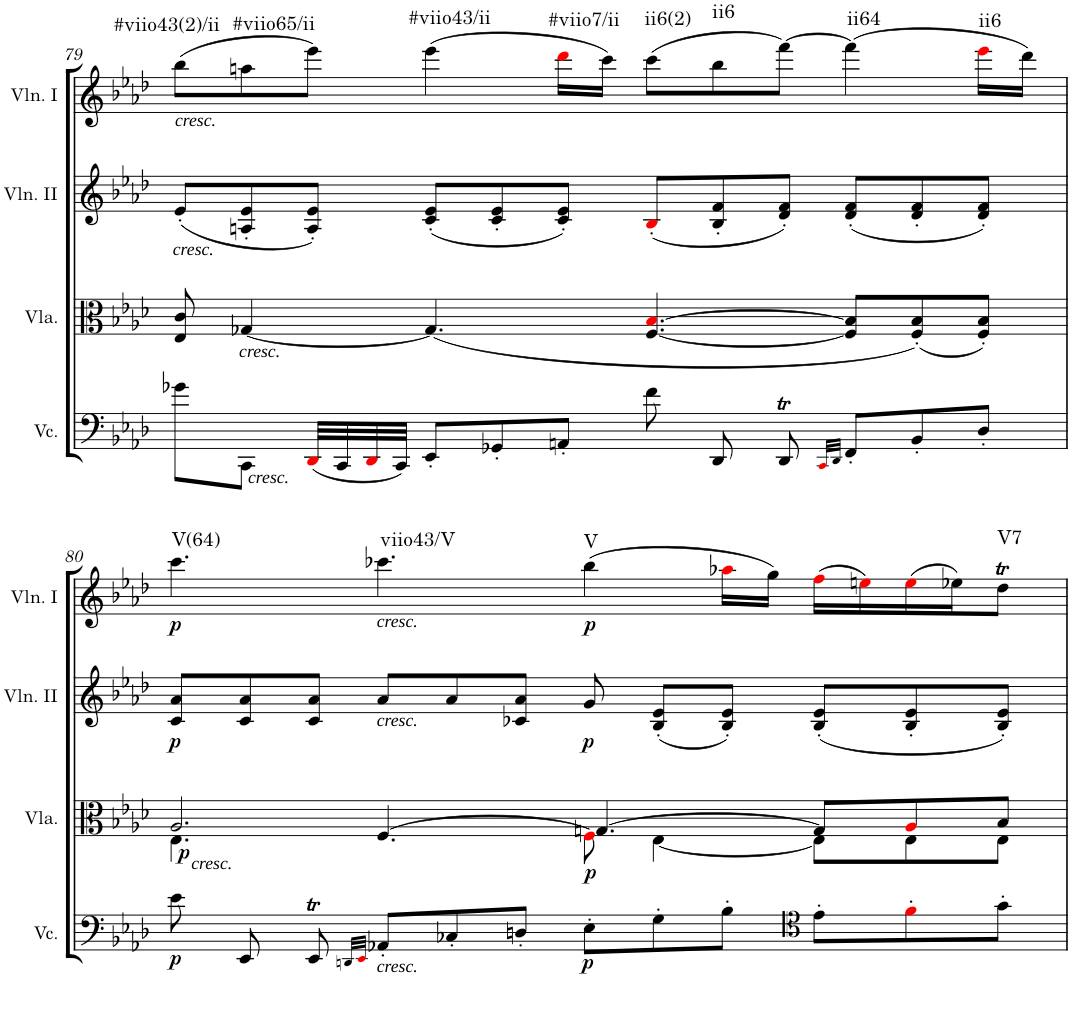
**kern	**dynam	**kern	**dynam	**kern	**dynam	**kern	**dynam	**harte
*part4	*part4	*part3	*part3	*part2	*part2	*part1	*part1	*part1
*staff4	*staff4	*staff3	*staff3	*staff2	*staff2	*staff1	*staff1	*
*I"Violoncello	*	*I"Viola	*	*I"Violin II	*	*I"Violin I	*	*
*I'Vc.	*	*I'Vla.	*	*I'Vln. II	*	*I'Vln. I	*	*
!!LO:PB:g=z
*clefF4	*	*clefC3	*	*clefG2	*	*clefG2	*	*
*k[b-e-a-d-]	*	*k[b-e-a-d-]	*	*k[b-e-a-d-]	*	*k[b-e-a-d-]	*	*
*M12/8	*	*M12/8	*	*M12/8	*	*M12/8	*	*
=79	=79	=79	=79	=79	=79	=79	=79	=79
!	!	!	!	!	!	!LO:TX:b:i:t=cresc.	!	!
!	!	!	!	!LO:TX:b:i:t=cresc.	!	!	!	!LO:H:kt=#viio43(2)/ii
8g-X\L	.	8E-/ 8c/	.	(8e-'/L	.	(8bb-\L	.	N
!	!	!LO:TX:b:i:t=cresc.	!	!	!	!	!	!
!LO:TX:b:i:t=cresc.	!	!	!	!	!	!	!	!LO:H:kt=#viio65/ii
8CC\J	.	[4G-X/	.	8An/' 8e-/'	.	8aan\	.	N
(32DD-i/LLL	.	.	.	8A/' 8e-/'J)	.	8eee-\J)	.	.
32CC/	.	.	.	.	.	.	.	.
32DD-i/	.	.	.	.	.	.	.	.
32CC/JJJ)	.	.	.	.	.	.	.	.
!	!	!	!	!	!	!	!	!LO:H:kt=#viio43/ii
8EE-'/L	.	(4.G-/]	.	(8c/' 8e-/'L	.	(4eee-\	.	N
8GG-X'/	.	.	.	8c/' 8e-/'	.	.	.	.
!	!	!	!	!	!	!	!	!LO:H:kt=#viio7/ii
8AAn'/J	.	.	.	8c/' 8e-/'J)	.	16ddd-i\LL	.	N
.	.	.	.	.	.	16ccc\JJ)	.	.
!	!	!	!	!	!	!	!	!LO:H:kt=ii6(2)
8f\	.	[4.F/ [4.B-i/	.	(8B-'i/L	.	(8ccc\L	.	N
!	!	!	!	!	!	!	!	!LO:H:kt=ii6
8DD-/	.	.	.	8B-/' 8f/'	.	8bb-\	.	N
8DD-T/	.	.	.	8d-/' 8f/'J)	.	[8fff\J)	.	.
32qCCi/LLL	.	.	.	.	.	.	.	.
32qDD-/JJJ	.	.	.	.	.	.	.	.
!	!	!	!	!	!	!	!	!LO:H:kt=ii64
8FF'/L	.	8F/] 8B-/]L	.	(8d-/' 8f/'L	.	(4fff\]	.	N
8BB-'/	.	(8F/' 8B-/')	.	8d-/' 8f/'	.	.	.	.
!	!	!	!	!	!	!	!	!LO:H:kt=ii6
8D-'/J	.	8F/' 8B-/'J)	.	8d-/' 8f/'J)	.	16eee-i\LL	.	N
.	.	.	.	.	.	16ddd-\JJ)	.	.
!!LO:LB:g=z
=80	=80	=80	=80	=80	=80	=80	=80	=80
*	*	*^	*	*	*	*	*	*
!	!	!LO:TX:b:i:t=cresc.	!	!	!	!	!	!	!
!	!LO:DY:b	!	!	!LO:DY:b	!	!LO:DY:b	!	!LO:DY:b	!LO:H:kt=V(64)
8e-\	p	2.A-/	4.E-\	p	8c/ 8a-/L	p	4.ccc\	p	N
8EE-/	.	.	.	.	8c/ 8a-/	.	.	.	.
8EE-T/	.	.	.	.	8c/ 8a-/J	.	.	.	.
32qDDn/LLL	.	.	.	.	.	.	.	.	.
32qEE-i/JJJ	.	.	.	.	.	.	.	.	.
!	!	!	!	!	!	!	!LO:TX:b:i:t=cresc.	!	!
!	!	!	!	!	!LO:TX:b:i:t=cresc.	!	!	!	!
!LO:TX:b:i:t=cresc.	!	!	!	!	!	!	!	!	!LO:H:kt=viio43/V
8AA-X'/L	.	.	[4.F/	.	8a-/L	.	4.ccc-X\	.	N
8C-X'/	.	.	.	.	8a-/	.	.	.	.
8Dn'/J	.	.	.	.	8c-X/ 8a-/J	.	.	.	.
!	!LO:DY:b	!	!	!LO:DY:b	!	!LO:DY:b	!	!LO:DY:b	!LO:H:kt=V
8E-'\L	p	[4.Gn/	8Fi\]	p	8g/	p	(4bb-\	p	N
8G'\	.	.	[4E-\	.	(8B-/' 8e-/'L	.	.	.	.
8B-'\J	.	.	.	.	8B-/' 8e-/'J)	.	16aa-Xi\LL	.	.
.	.	.	.	.	.	.	16gg\JJ)	.	.
*clefC4	*	*	*	*	*	*	*	*	*
8e-'\L	.	8G/L]	8E-\L]	.	(8B-/' 8e-/'L	.	(16ffi\LL	.	.
.	.	.	.	.	.	.	16eeni\)	.	.
8f'i\	.	8A-i/	8E-\	.	8B-/' 8e-/'	.	(16eei\	.	.
.	.	.	.	.	.	.	16ee-X\J)	.	.
!	!	!	!	!	!	!	!	!	!LO:H:kt=V7
8g'\J	.	8B-/J	8E-\J	.	8B-/' 8e-/'J)	.	8dd-T\J	.	N
*	*	*v	*v	*	*	*	*	*	*
=	=	=	=	=	=	=	=	=
*-	*-	*-	*-	*-	*-	*-	*-	*-
